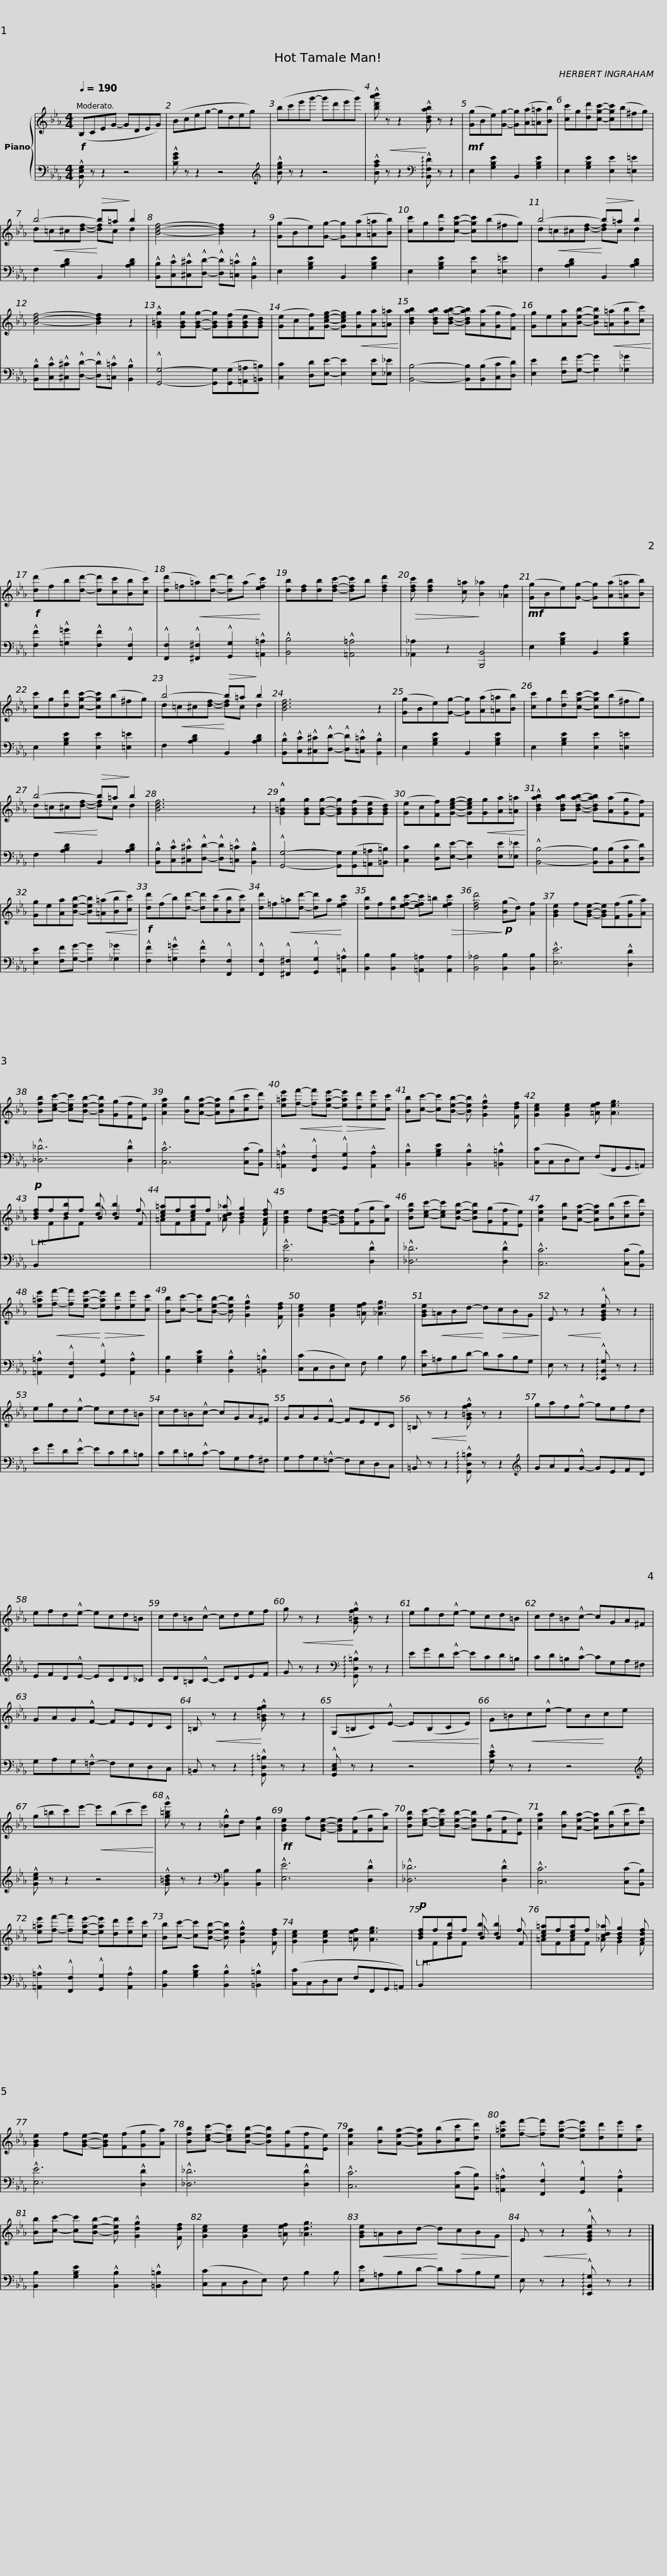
X:1
%%score { ( 1 3 ) | 2 }
L:1/8
Q:1/4=190
M:4/4
I:linebreak $
K:Eb
V:1 treble
V:3 treble
V:2 bass
V:1
!f! (B,CEG- GDEG) | (Bceg- gdeg) | (bc'e'g'- g'd'e'g') | !^![bd'a'b']!<(! z z2!<)! !^![Bdab] z z2 |$!mf! ([Gg]Be)[Gg]- [Gg]([Aa][=A=a][Bb]) | %5
 [cc']g[dd'][cgc']- [cgc'](b^fg) | b4-!>(! b=a!>)! b2 | [Bdf]4- [Bdf]2 z2 |$ ([Gg]Be)[Gg]- [Gg]([Aa][=A=a][Bb]) | [cc']g[dd'][cgc']- [cgc'](b^fg) | %10
 b4-!>(! b=a!>)! b2 |$ [Bdf]4- [Bdf]2 z2 | !^![G=Bg]2 [GBg][GBg]- [GBg]([GBf][GBe][GBd]) | ([Ge]c[Ff])[Gceg]- [Gceg]!<(![Gg][Aa][=A=a]!<)! |$ [Bdab]2 [Bdab][Bdab]- [Bdab]([Aa][Gg][Ff]) | %15
 [Gg]e[Aa][Beb]- [Beb]!<(!([=A=a][Bb][cc'])!<)! |!f! ([dd']fb[dd']- [dd'][cc'][Bb][cc']) |$ ([dd']=f!<(!=a)[dd']- [dd'](a!<)! [efc']2) | [db][df][db][dfc']- [dfc']b [dfd']2 |!>(! [dfc'] [dfb]2 [c=a]!>)! [B_a]2 [_Af]2 |$ %20
!mf! ([Gg]Be)[Gg]- [Gg]([Aa][=A=a][Bb]) | [cc']g[dd'][cgc']- [cgc'](b^fg) | b4-!>(! b=a!>)! b2 |$ [Bdf]6 z2 | ([Gg]Be)[Gg]- [Gg]([Aa][=A=a][Bb]) | %25
 [cc']g[dd'][cgc']- [cgc'](b^fg) |$ b4-!>(! b=a!>)! b2 | [Bdf]6 z2 | !^![G=Bg]2 [GBg][GBg]- [GBg]([GBf][GBe][GBd]) |$ ([Ge]c[Ff])[Gceg]- [Gceg]!<(![Gg][Aa][=A=a]!<)! | %30
 !^![Bdab]2 [Bdab][Bdab]- [Bdab]([Aa][Gg][Ff]) | [Gg]e[Aa][Beb]- [Beb]!<(!([=A=a][Bb][cc'])!<)! |$!f! [dd'](fb)[dd']- [dd']([cc'][Bb][cc']) | [dd']=f!<(!=a[dd']- [dd']a!<)! [efc']2 | [db]f[db][efc']- [efc']=b!>(! [efc']2 | %35
 [dfd']4!>)!!p! ([Bg]d) [Af]2 |$ [GBe]2 f[GBe]- [GBe]([Ff][Gg][Aa]) | [Bfb][cec']- [cec'][Beb]- [Beb]([Gg][Ff][Ee]) | [Aea]2 [Bb][Aea]- [Aea]([Bb][cc'][dd']) | [e=ae']!<(![ff']- [ff'][eae']-!<)!!>(! [eae'][dd'][ee']!>)![cc'] |$ %40
 [Bb][cc']- [cc'][Beb]- [Beb] !^![Gdg]2 [Fdf] | [Gce]2 [Gce]2 [=Aef] [Aeg]3 |!p! [Bdf]f[db]f [db] [db]2 f | [ce=a]f[cea]f [cd_a] [Bdg]2 [Adf] |$ [GBe]2 f[GBe]- [GBe]([Ff][Gg][Aa]) | %45
 [Bfb][cec']- [cec'][Beb]- [Beb]([Gg][Ff][Ee]) | [Aea]2 [Bb][Aea]- [Aea]([Bb][cc'][dd']) | [e=ae']!<(![ff']- [ff'][eae']-!<)!!>(! [eae'][dd'][ee']!>)![cc'] |$ [Bb][cc']- [cc'][Beb]- [Beb] !^![Gdg]2 [Fdf] | [Gce]2 [Gce]2 [=Aef] [_Adg]3 | %50
 [GBe]!<(!=ABd-!<)! d!>(!cBG!>)! | E!<(! z z2!<)! !^![EGBe] z z2 ||$ egd!^!e- ecd=B | cd=B!^!c- cGA^F | GAG!^!F- FEDC | %55
 =B,!<(! z z2!<)! !^![G=Bfg] z z2 |$ gaf!^!g- gefd | efd!^!e- ecd=B | cd=B!^!c- cdef | g!<(! z z2!<)! !^![G=Bfg] z z2 |$ %60
 egd!^!e- ecd=B | cd=B!^!c- cGA^F | GAG!^!F- FEDC | =B,!<(! z z2!<)! !^![G=Bfg] z z2 |$ (G,=B,C)!<(!!^!E- E(B,CE)!<)! | %65
 G=B!<(!c!^!e- eB!<)!ce | (g=bc')e'-!<(! e'(bc'e')!<)! | !^![g=bg'] z z2 !^![_Bg]d [Af]2 |$!ff! [GBe]2 f[GBe]- [GBe]([Ff][Gg][Aa]) | [Bfb][cec']- [cec'][Beb]- [Beb]([Gg][Ff][Ee]) | %70
 [Aea]2 [Bb][Aea]- [Aea]([Bb][cc'][dd']) | [e=ae'][ff']- [ff'][eae']- [eae'][dd'][ee'][cc'] |$ [Bb][cc']- [cc'][Beb]- [Beb] !^![Gdg]2 [Fdf] | [Gce]2 [Gce]2 [=Aef] [Aeg]3 |!p! [Bdf]f[db]f [db] [db]2 f | %75
 [ce=a]f[cea]f [cd_a] [Bdg]2 [Adf] |$ [GBe]2 f[GBe]- [GBe]([Ff][Gg][Aa]) | [Bfb][cec']- [cec'][Beb]- [Beb]([Gg][Ff][Ee]) | [Aea]2 [Bb][Aea]- [Aea]([Bb][cc'][dd']) | [e=ae'][ff']- [ff'][eae']- [eae'][dd'][ee'][cc'] |$ %80
 [Bb][cc']- [cc'][Beb]- [Beb] !^![Gdg]2 [Fdf] | [Gce]2 [Gce]2 [=Aef] [_Adg]3 | [GBe]!<(!=ABd-!<)! d!>(!cBG!>)! | E!<(! z z2!<)! !^![EGBe] z z2 |] %84
V:2
 !^![B,,E,G,] z z2 z4 | !^![B,EG] z z2 z4 |[K:treble] !^![Beg] z z2 z4 | !^![Bfa] z z2[K:bass] !arpeggio!!^![B,,F,D] z z2 |$ E,2 [G,B,E]2 B,,2 [G,B,E]2 | %5
 E,2 [G,B,E]2 [E,E]2 [=E,=E]2 | F,2 [A,B,D]2 B,,2 [A,B,D]2 | !^![B,,B,]!^![C,C]!^![^C,^C]!^![D,D]- !^![D,D]!^![=C,=C] !^![B,,B,]2 |$ E,2 [G,B,E]2 B,,2 [G,B,E]2 | E,2 [G,B,E]2 [E,E]2 [=E,=E]2 | %10
 F,2 [A,B,D]2 B,,2 [A,B,D]2 |$ !^![B,,B,]!^![C,C]!^![^C,^C]!^![D,D]- !^![D,D]!^![=C,=C] !^![B,,B,]2 | !^![G,,G,]4- [G,,G,]([G,,G,][=A,,=A,][=B,,=B,]) | [C,C]2 [D,D][E,E]- [E,E]2 [E,E][_E,_E] |$ [B,,B,]4- [B,,B,]([B,,B,][C,C][D,D]) | %15
 [E,E]2 [F,F][G,G]- [G,G]2 [_G,_G]2 | !^![F,F]2 !^![=G,=G]2 !^![F,F]2 !^![F,,F,]2 |$ !^![F,,F,]2 !^![^F,,^F,]2 !^![G,,G,]2 !^![=A,,=A,]2 | !^![B,,B,]4 !^![=A,,=A,]4 | [_A,,_A,]2 z2 [B,,,B,,]4 |$ %20
 E,2 [G,B,E]2 B,,2 [G,B,E]2 | E,2 [G,B,E]2 [E,E]2 [=E,=E]2 | F,2 [A,B,D]2 B,,2 [A,B,D]2 |$ !^![B,,B,]!^![C,C]!^![^C,^C]!^![D,D]- !^![D,D]!^![=C,=C] !^![B,,B,]2 | E,2 [G,B,E]2 B,,2 [G,B,E]2 | %25
 E,2 [G,B,E]2 [E,E]2 [=E,=E]2 |$ F,2 [A,B,D]2 B,,2 [A,B,D]2 | !^![B,,B,]!^![C,C]!^![^C,^C]!^![D,D]- !^![D,D]!^![=C,=C] !^![B,,B,]2 | !^![G,,G,]4- [G,,G,]([G,,G,][=A,,=A,][=B,,=B,]) |$ [C,C]2 [D,D][E,E]- [E,E]2 [E,E][_E,_E] | %30
 !^![B,,B,]4- [B,,B,]([B,,B,][C,C][D,D]) | [E,E]2 [F,F][G,G]- [G,G]2 [_G,_G]2 |$ !^![F,F]2 !^![=G,=G]2 !^![F,F]2 !^![F,,F,]2 | !^![F,,F,]2 !^![^F,,^F,]2 !^![G,,G,]2 !^![=A,,=A,]2 | [B,,B,]2 [B,,B,]2 [=A,,=A,]2 [A,,A,]2 | %35
 [B,,_A,]4 [B,,B,]2 [B,,B,]2 |$ !^![E,E]6 !^![D,D]2 | !^![_D,_D]6 !^![D,D]2 | !^![C,C]6 ([C,C][B,,B,]) | !^![=A,,=A,]2 !^![F,,F,]2 !^![G,,G,]2 !^![A,,A,]2 |$ %40
 !^![B,,B,]2 [G,B,E]2 !^![B,,B,]2 !^![=B,,=B,]2 | ([C,C]C,D,E,) (F,F,,G,,=A,,) | B,,[I:staff -1]FBF[I:staff +1] x4 | x8 |$ !^![E,E]6 !^![D,D]2 | %45
 !^![_D,_D]6 !^![D,D]2 | !^![C,C]6 ([C,C][B,,B,]) | !^![=A,,=A,]2 !^![F,,F,]2 !^![G,,G,]2 !^![A,,A,]2 |$ [B,,B,]2 [G,B,E]2 !^![B,,B,]2 !^![=B,,=B,]2 | ([C,C]C,D,E,) F, B,2 B, | %50
 [E,E]=A,B,D- DCB,G, | E, z z2 !arpeggio!!^![E,,B,,G,] z z2 ||$ EGD!^!E- ECD=B, | CD=B,!^!C- CG,A,^F, | G,A,G,!^!=F,- F,E,D,C, | %55
 =B,, z z2 !arpeggio!!^![G,,D,=B,] z z2 |$[K:treble] GAF!^!G- GEFD | EFD!^!E- ECD_C | CD=B,!^!C- CDEF | G z z2[K:bass] !arpeggio!!^![G,,D,=B,] z z2 |$ %60
 EGD!^!E- ECD=B, | CD=B,!^!C- CG,A,^F, | G,A,G,!^!=F,- F,E,D,C, | =B,, z z2 !arpeggio!!^![G,,D,=B,] z z2 |$ !^![G,,C,E,] z z2 z4 | %65
 !^![G,CE] z z2 z4 |[K:treble] !^![Gce] z z2 z4 | !^![G=Bd] z z2[K:bass] [B,,B,]2 [B,,B,]2 |$ !^![E,E]6 !^![D,D]2 | !^![_D,_D]6 !^![D,D]2 | %70
 !^![C,C]6 ([C,C][B,,B,]) | !^![=A,,=A,]2 !^![F,,F,]2 !^![G,,G,]2 !^![A,,A,]2 |$ [B,,B,]2 [G,B,E]2 !^![B,,B,]2 !^![=B,,=B,]2 | ([C,C]C,D,E, F,F,,G,,=A,,) | B,,[I:staff -1]FBF[I:staff +1] x4 | %75
 x8 |$ !^![E,E]6 !^![D,D]2 | !^![_D,_D]6 !^![D,D]2 | !^![C,C]6 ([C,C][B,,B,]) | !^![=A,,=A,]2 !^![F,,F,]2 !^![G,,G,]2 !^![A,,A,]2 |$ %80
 [B,,B,]2 [G,B,E]2 !^![B,,B,]2 !^![=B,,=B,]2 | ([C,C]C,D,E,) F, B,2 B, | [E,E]=A,B,D- DCB,G, | E, z z2 !arpeggio!!^![E,,B,,G,] z z2 |] %84
V:3
 x8 | x8 | x8 | x8 |$ x8 | %5
 x8 | d!<(!=c^c[df]-!<)! [df]c d2 | x8 |$ x8 | x8 | %10
 d!<(!=c^c[df]-!<)! [df]c d2 |$ x8 | x8 | x8 |$ x8 | %15
 x8 | x8 |$ x8 | x8 | x8 |$ %20
 x8 | x8 | d!<(!=c^c[df]-!<)! [df]c d2 |$ x8 | x8 | %25
 x8 |$ d!<(!=c^c[df]-!<)! [df]c d2 | x8 | x8 |$ x8 | %30
 x8 | x8 |$ x8 | x8 | x8 | %35
 x8 |$ x8 | x8 | x8 | x8 |$ %40
 x8 | x8 | x4 B B2 F | =AFAF _A G2 F |$ x8 | %45
 x8 | x8 | x8 |$ x8 | x8 | %50
 x8 | x8 ||$ x8 | x8 | x8 | %55
 x8 |$ x8 | x8 | x8 | x8 |$ %60
 x8 | x8 | x8 | x8 |$ x8 | %65
 x8 | x8 | x8 |$ x8 | x8 | %70
 x8 | x8 |$ x8 | x8 | x4 B B2 F | %75
 =AFAF _A G2 F |$ x8 | x8 | x8 | x8 |$ %80
 x8 | x8 | x8 | x8 |] %84
